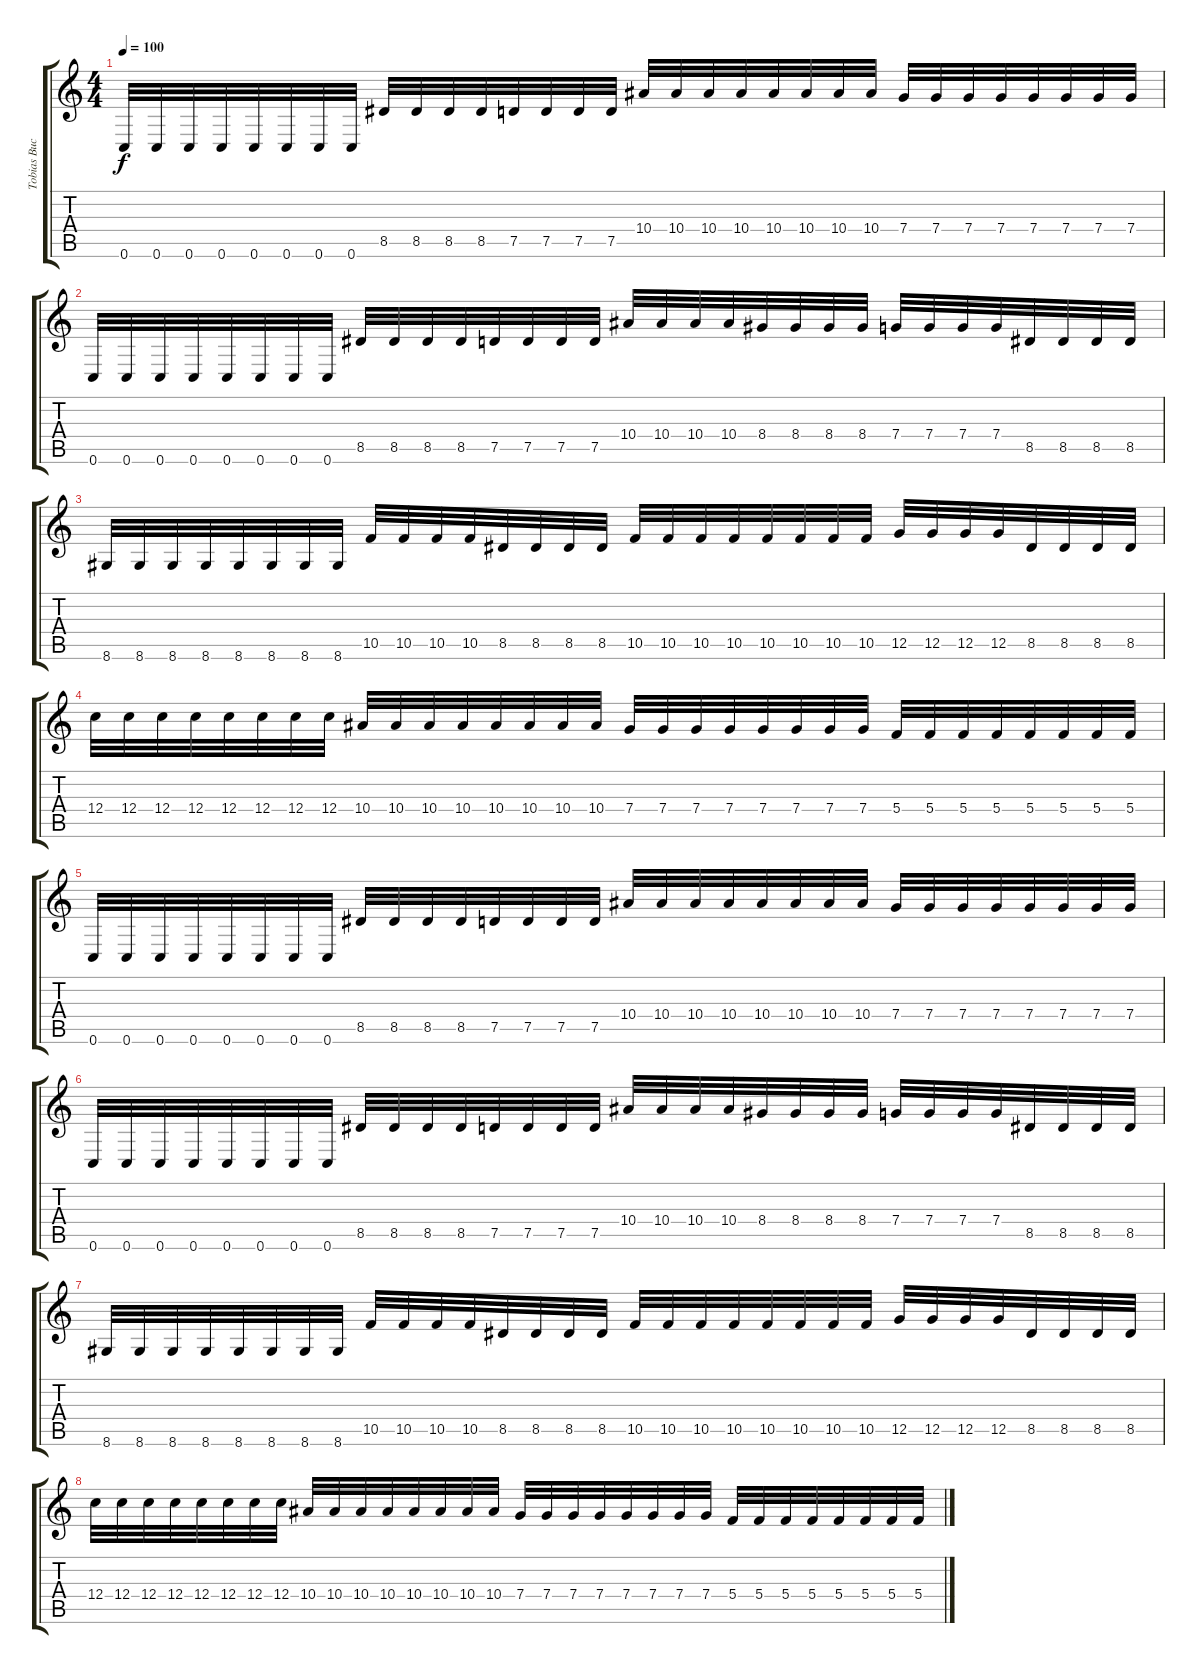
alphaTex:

\track ("Tobias Buck" "Tobias Buc") {instrument distortionguitar}
\staff {score tabs}
\tuning (D4 A3 F3 C3 G2 C2) {hide}
\ts (4 4)
\tempo 100
\clef g2
\ks c
0.6.32{dy f} 0.6.32 0.6.32 0.6.32 0.6.32 0.6.32 0.6.32 0.6.32 8.5.32 8.5.32 8.5.32 8.5.32 7.5.32 7.5.32 7.5.32 7.5.32 10.4.32 10.4.32 10.4.32 10.4.32 10.4.32 10.4.32 10.4.32 10.4.32 7.4.32 7.4.32 7.4.32 7.4.32 7.4.32 7.4.32 7.4.32 7.4.32 |
0.6.32 0.6.32 0.6.32 0.6.32 0.6.32 0.6.32 0.6.32 0.6.32 8.5.32 8.5.32 8.5.32 8.5.32 7.5.32 7.5.32 7.5.32 7.5.32 10.4.32 10.4.32 10.4.32 10.4.32 8.4.32 8.4.32 8.4.32 8.4.32 7.4.32 7.4.32 7.4.32 7.4.32 8.5.32 8.5.32 8.5.32 8.5.32 |
8.6.32 8.6.32 8.6.32 8.6.32 8.6.32 8.6.32 8.6.32 8.6.32 10.5.32 10.5.32 10.5.32 10.5.32 8.5.32 8.5.32 8.5.32 8.5.32 10.5.32 10.5.32 10.5.32 10.5.32 10.5.32 10.5.32 10.5.32 10.5.32 12.5.32 12.5.32 12.5.32 12.5.32 8.5.32 8.5.32 8.5.32 8.5.32 |
12.4.32 12.4.32 12.4.32 12.4.32 12.4.32 12.4.32 12.4.32 12.4.32 10.4.32 10.4.32 10.4.32 10.4.32 10.4.32 10.4.32 10.4.32 10.4.32 7.4.32 7.4.32 7.4.32 7.4.32 7.4.32 7.4.32 7.4.32 7.4.32 5.4.32 5.4.32 5.4.32 5.4.32 5.4.32 5.4.32 5.4.32 5.4.32 |
0.6.32 0.6.32 0.6.32 0.6.32 0.6.32 0.6.32 0.6.32 0.6.32 8.5.32 8.5.32 8.5.32 8.5.32 7.5.32 7.5.32 7.5.32 7.5.32 10.4.32 10.4.32 10.4.32 10.4.32 10.4.32 10.4.32 10.4.32 10.4.32 7.4.32 7.4.32 7.4.32 7.4.32 7.4.32 7.4.32 7.4.32 7.4.32 |
0.6.32 0.6.32 0.6.32 0.6.32 0.6.32 0.6.32 0.6.32 0.6.32 8.5.32 8.5.32 8.5.32 8.5.32 7.5.32 7.5.32 7.5.32 7.5.32 10.4.32 10.4.32 10.4.32 10.4.32 8.4.32 8.4.32 8.4.32 8.4.32 7.4.32 7.4.32 7.4.32 7.4.32 8.5.32 8.5.32 8.5.32 8.5.32 |
8.6.32 8.6.32 8.6.32 8.6.32 8.6.32 8.6.32 8.6.32 8.6.32 10.5.32 10.5.32 10.5.32 10.5.32 8.5.32 8.5.32 8.5.32 8.5.32 10.5.32 10.5.32 10.5.32 10.5.32 10.5.32 10.5.32 10.5.32 10.5.32 12.5.32 12.5.32 12.5.32 12.5.32 8.5.32 8.5.32 8.5.32 8.5.32 |
12.4.32 12.4.32 12.4.32 12.4.32 12.4.32 12.4.32 12.4.32 12.4.32 10.4.32 10.4.32 10.4.32 10.4.32 10.4.32 10.4.32 10.4.32 10.4.32 7.4.32 7.4.32 7.4.32 7.4.32 7.4.32 7.4.32 7.4.32 7.4.32 5.4.32 5.4.32 5.4.32 5.4.32 5.4.32 5.4.32 5.4.32 5.4.32
